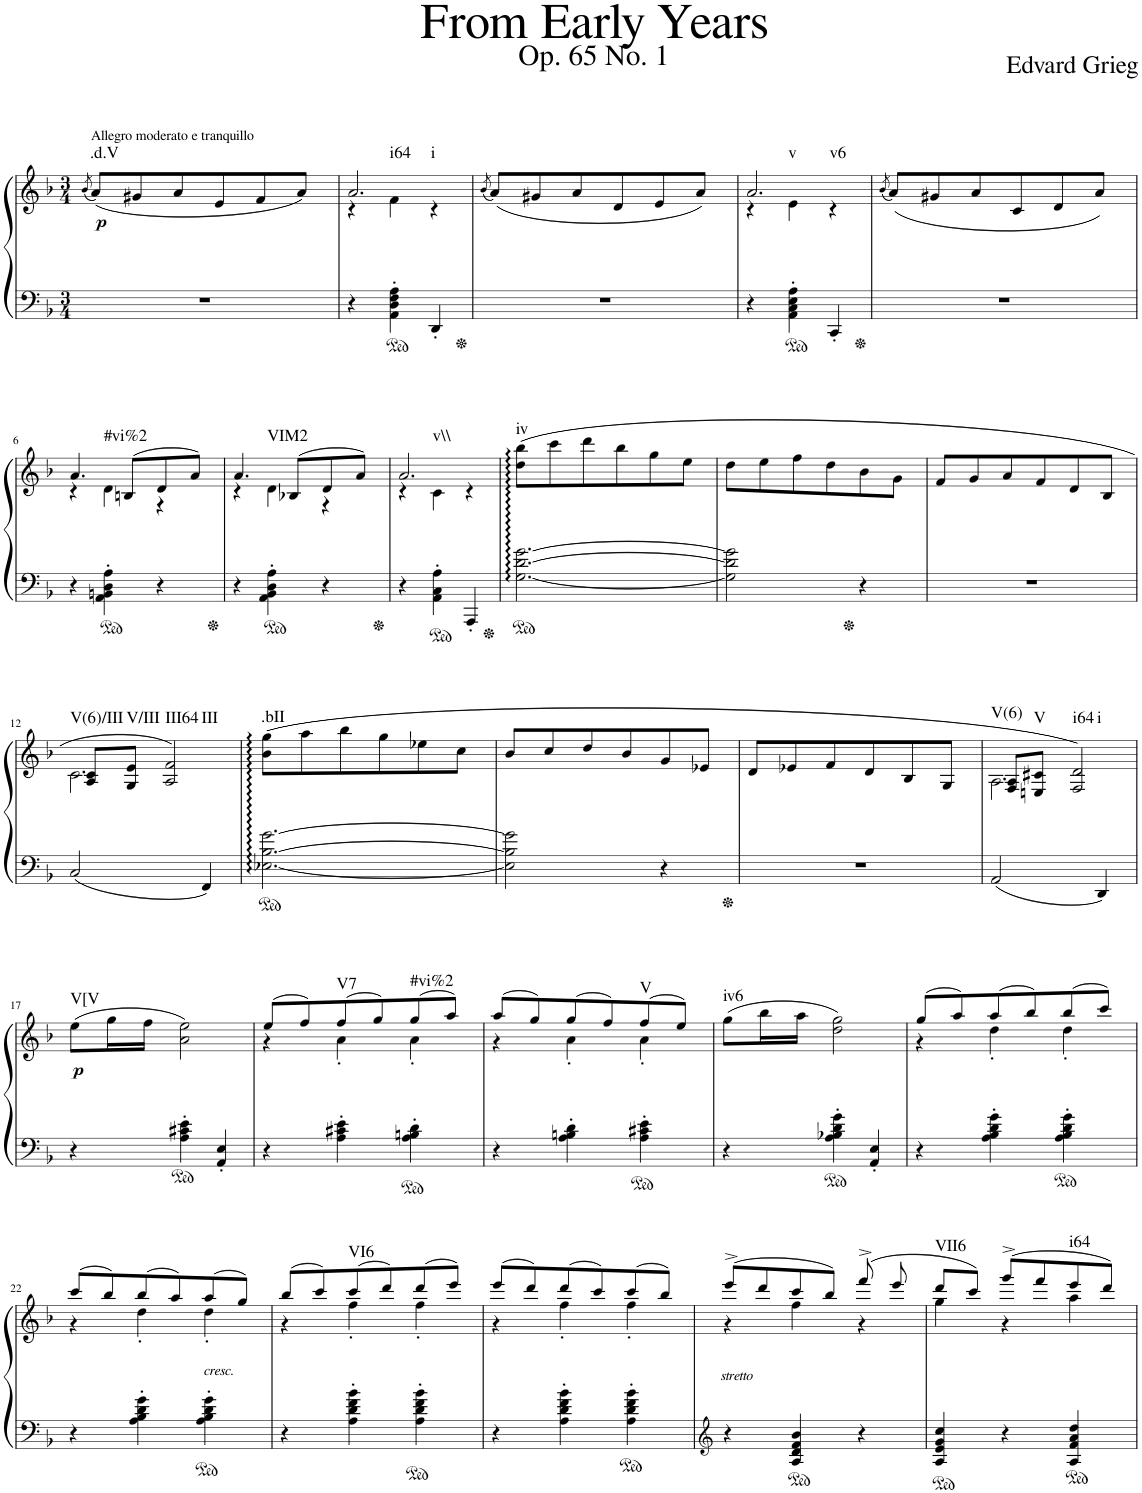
**kern	**kern	**dynam	**harte
*part1	*part1	*part1	*part1
*staff2	*staff1	*staff1/2	*
*I"Piano	*	*	*
*I'Pno.	*	*	*
*clefF4	*clefG2	*	*
*k[b-]	*k[b-]	*	*
*M3/4	*M3/4	*	*
=1	=1	=1	=1
.	(8qb-/	.	.
!	!LO:TX:a:t=Allegro moderato e tranquillo	!	!
!	!	!LO:DY:b	!LO:H:kt=.d.V
2.r	(8a/L)	p	N
.	8g#X/	.	.
.	8a/	.	.
.	8e/	.	.
.	8f/	.	.
.	8a/J)	.	.
=2	=2	=2	=2
*	*^	*	*
4r	2.a/	4r	.	.
!	!	!	!	!LO:H:kt=i64
4AA\' 4D\' 4F\' 4A\'	.	4f\	.	N
!	!	!	!	!LO:H:kt=i
4DD'/	.	4r	.	N
*	*v	*v	*	*
=3	=3	=3	=3
.	(8qb-/	.	.
2.r	(8a/L)	.	.
.	8g#X/	.	.
.	8a/	.	.
.	8d/	.	.
.	8e/	.	.
.	8a/J)	.	.
=4	=4	=4	=4
*	*^	*	*
4r	2.a/	4r	.	.
!	!	!	!	!LO:H:kt=v
4AA\' 4C\' 4E\' 4A\'	.	4e\	.	N
!	!	!	!	!LO:H:kt=v6
4CC'/	.	4r	.	N
*	*v	*v	*	*
=5	=5	=5	=5
.	(8qb-/	.	.
2.r	(8a/L)	.	.
.	8g#X/	.	.
.	8a/	.	.
.	8c/	.	.
.	8d/	.	.
.	8a/J)	.	.
!!LO:LB:g=z
=6	=6	=6	=6
*	*^	*	*
4r	4.a/	4r	.	.
!	!	!	!	!LO:H:kt=#vi%2
4AA\' 4BBn\' 4D\' 4A\'	.	4d\	.	N
.	(8Bn/L	.	.	.
4r	8d/	4r	.	.
.	8a/J)	.	.	.
=7	=7	=7	=7	=7
4r	4.a/	4r	.	.
!	!	!	!	!LO:H:kt=VIM2
4AA\' 4BB-\' 4D\' 4A\'	.	4d\	.	N
.	(8B-X/L	.	.	.
4r	8d/	4r	.	.
.	8a/J)	.	.	.
=8	=8	=8	=8	=8
4r	2.a/	4r	.	.
!	!	!	!	!LO:H:kt=v\\
4AA\' 4C\' 4A\'	.	4c\	.	N
4AAA'/	.	4r	.	.
=9	=9	=9	=9	=9
!	!	!	!	!LO:H:kt=iv
*	*v	*v	*	*
[2.G\ [2.d\ [2.g\	(8dd\ 8bb-\L	.	N
.	8ccc\	.	.
.	8ddd\	.	.
.	8bb-\	.	.
.	8gg\	.	.
.	8ee\J	.	.
=10	=10	=10	=10
2G\] 2d\] 2g\]	8dd\L	.	.
.	8ee\	.	.
.	8ff\	.	.
.	8dd\	.	.
4r	8b-\	.	.
.	8g\J	.	.
=11	=11	=11	=11
2.r	8f/L	.	.
.	8g/	.	.
.	8a/	.	.
.	8f/	.	.
.	8d/	.	.
.	8B-/J	.	.
!!LO:LB:g=z
=12	=12	=12	=12
*	*^	*	*
!	!	!	!	!LO:H:kt=V(6)/III
2C/	8A/ 8c/L	2.c\	.	N
!	!	!	!	!LO:H:kt=V/III
.	8G/ 8e/J	.	.	N
!	!	!	!	!LO:H:n=1:kt=III64
!	!	!	!	!LO:H:n=2:kt=III
.	2A/ 2f/)	.	.	N N
4FF/	.	.	.	.
*	*v	*v	*	*
=13	=13	=13	=13
!	!	!	!LO:H:kt=.bII
[2.E-X\ [2.B-\ [2.g\	(8b-\ 8gg\L	.	N
.	8aa\	.	.
.	8bb-\	.	.
.	8gg\	.	.
.	8ee-X\	.	.
.	8cc\J	.	.
=14	=14	=14	=14
2E-\] 2B-\] 2g\]	8b-/L	.	.
.	8cc/	.	.
.	8dd/	.	.
.	8b-/	.	.
4r	8g/	.	.
.	8e-X/J	.	.
=15	=15	=15	=15
2.r	8d/L	.	.
.	8e-X/	.	.
.	8f/	.	.
.	8d/	.	.
.	8B-/	.	.
.	8G/J	.	.
=16	=16	=16	=16
*	*^	*	*
!	!	!	!	!LO:H:kt=V(6)
2AA/	8F/ 8A/L	2.A\	.	N
!	!	!	!	!LO:H:kt=V
.	8En/ 8c#X/J	.	.	N
!	!	!	!	!LO:H:n=1:kt=i64
!	!	!	!	!LO:H:n=2:kt=i
.	2F/ 2d/)	.	.	N N
4DD/	.	.	.	.
*	*v	*v	*	*
!!LO:LB:g=z
=17	=17	=17	=17
!	!	!LO:DY:b	!LO:H:kt=V[V
4r	(8ee\L	p	N
.	16gg\L	.	.
.	16ff\JJ	.	.
4A\' 4c#X\' 4e\'	2a\ 2ee\)	.	.
4AA/' 4E/'	.	.	.
=18	=18	=18	=18
*	*^	*	*
4r	(8ee/L	4r	.	.
.	8ff/)	.	.	.
!	!	!	!	!LO:H:kt=V7
4A\' 4c#X\' 4e\'	(8ff/	4a'\	.	N
.	8gg/)	.	.	.
!	!	!	!	!LO:H:kt=#vi%2
4A\' 4Bn\' 4d\'	(8gg/	4a'\	.	N
.	8aa/J)	.	.	.
=19	=19	=19	=19	=19
4r	(8aa/L	4r	.	.
.	8gg/)	.	.	.
4A\' 4Bn\' 4d\'	(8gg/	4a'\	.	.
.	8ff/)	.	.	.
!	!	!	!	!LO:H:kt=V
4A\' 4c#X\' 4e\'	(8ff/	4a'\	.	N
.	8ee/J)	.	.	.
*	*v	*v	*	*
=20	=20	=20	=20
!	!	!	!LO:H:kt=iv6
4r	(8gg\L	.	N
.	16bb-\L	.	.
.	16aa\JJ	.	.
4A\' 4B-X\' 4d\' 4g\'	2dd\ 2gg\)	.	.
4AA/' 4E/'	.	.	.
=21	=21	=21	=21
*	*^	*	*
4r	(8gg/L	4r	.	.
.	8aa/)	.	.	.
4A\' 4B-\' 4d\' 4g\'	(8aa/	4dd'\	.	.
.	8bb-/)	.	.	.
4A\' 4B-\' 4d\' 4g\'	(8bb-/	4dd'\	.	.
.	8ccc/J)	.	.	.
!!LO:LB:g=z	!!
=22	=22	=22	=22	=22
4r	(8ccc/L	4r	.	.
.	8bb-/)	.	.	.
4A\' 4B-\' 4d\' 4g\'	(8bb-/	4dd'\	.	.
.	8aa/)	.	.	.
!	!LO:TX:b:i:t=cresc.	!	!	!
4A\' 4B-\' 4d\' 4g\'	(8aa/	4dd'\	.	.
.	8gg/J)	.	.	.
=23	=23	=23	=23	=23
4r	(8bb-/L	4r	.	.
.	8ccc/)	.	.	.
!	!	!	!	!LO:H:kt=VI6
4A\' 4d\' 4f\' 4b-\'	(8ccc/	4ff'\	.	N
.	8ddd/)	.	.	.
4A\' 4d\' 4f\' 4b-\'	(8ddd/	4ff'\	.	.
.	8eee/J)	.	.	.
=24	=24	=24	=24	=24
4r	(8eee/L	4r	.	.
.	8ddd/)	.	.	.
4A\' 4d\' 4f\' 4b-\'	(8ddd/	4ff'\	.	.
.	8ccc/)	.	.	.
4A\' 4d\' 4f\' 4b-\'	(8ccc/	4ff'\	.	.
.	8bb-/J)	.	.	.
=25	=25	=25	=25	=25
*clefG2	*	*	*	*
!	!LO:TX:b:i:t=stretto	!	!	!
4r	(8eee^/L	4r	.	.
.	8ddd/	.	.	.
4A/ 4d/ 4f/ 4b-/	8ccc/	4ff\	.	.
.	8bb-/J)	.	.	.
4r	(8fff^/	4r	.	.
.	8eee/	.	.	.
=26	=26	=26	=26	=26
!	!	!	!	!LO:H:kt=VII6
4A/ 4e/ 4g/ 4cc/	8ddd/L	4gg\	.	N
.	8ccc/J)	.	.	.
4r	(8ggg^/L	4r	.	.
.	8fff/	.	.	.
!	!	!	!	!LO:H:kt=i64
4A/ 4f/ 4a/ 4dd/	8eee/	4aa\	.	N
.	8ddd/J)	.	.	.
*	*v	*v	*	*
=	=	=	=
*-	*-	*-	*-
